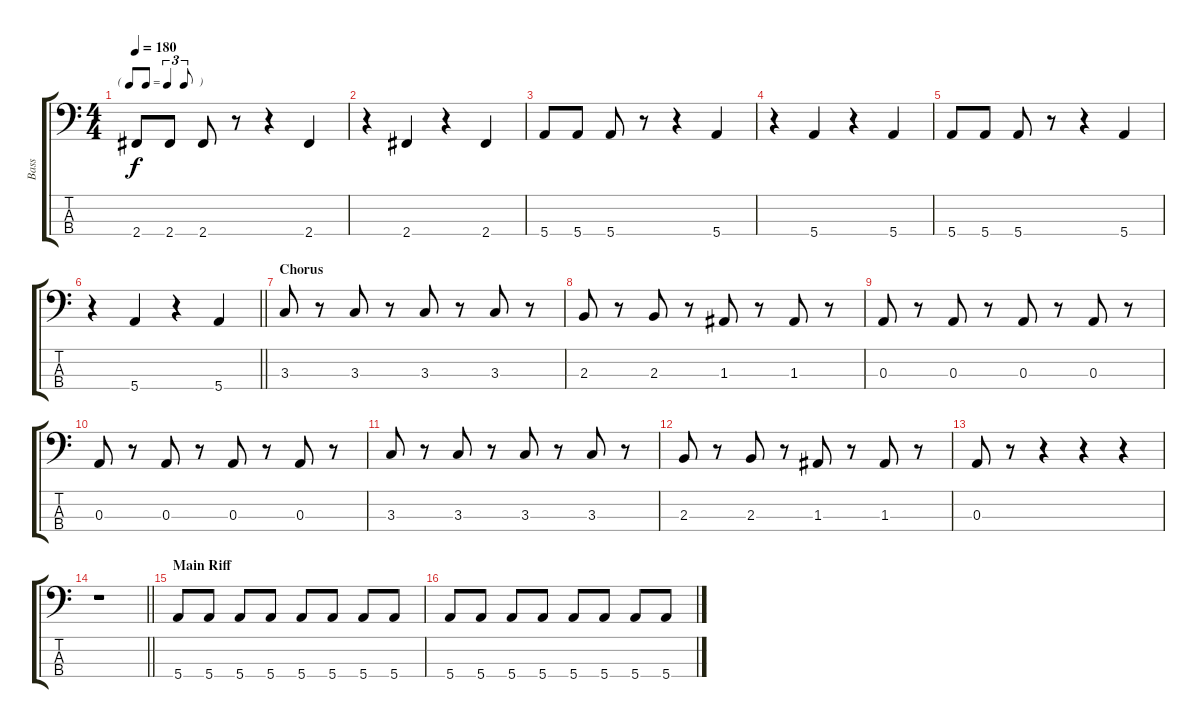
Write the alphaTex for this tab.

\track ("Bass" "Bass") {instrument electricbassfinger}
\staff {score tabs}
\tuning (G2 D2 A1 E1) {hide}
\ts (4 4)
\tf triplet8th
\tempo 180
\clef f4
\ks c
2.4.8{dy f} 2.4.8 2.4.8 r.8 r.4 2.4.4 |
r.4 2.4.4 r.4 2.4.4 |
5.4.8 5.4.8 5.4.8 r.8 r.4 5.4.4 |
r.4 5.4.4 r.4 5.4.4 |
5.4.8 5.4.8 5.4.8 r.8 r.4 5.4.4 |
\barLineRight lightlight
r.4 5.4.4 r.4 5.4.4 |
\section ("" "Chorus")
3.3.8 r.8 3.3.8 r.8 3.3.8 r.8 3.3.8 r.8 |
2.3.8 r.8 2.3.8 r.8 1.3.8 r.8 1.3.8 r.8 |
0.3.8 r.8 0.3.8 r.8 0.3.8 r.8 0.3.8 r.8 |
0.3.8 r.8 0.3.8 r.8 0.3.8 r.8 0.3.8 r.8 |
3.3.8 r.8 3.3.8 r.8 3.3.8 r.8 3.3.8 r.8 |
2.3.8 r.8 2.3.8 r.8 1.3.8 r.8 1.3.8 r.8 |
0.3.8 r.8 r.4 r.4 r.4 |
\barLineRight lightlight
r.1 |
\section ("" "Main Riff")
5.4.8 5.4.8 5.4.8 5.4.8 5.4.8 5.4.8 5.4.8 5.4.8 |
5.4.8 5.4.8 5.4.8 5.4.8 5.4.8 5.4.8 5.4.8 5.4.8
